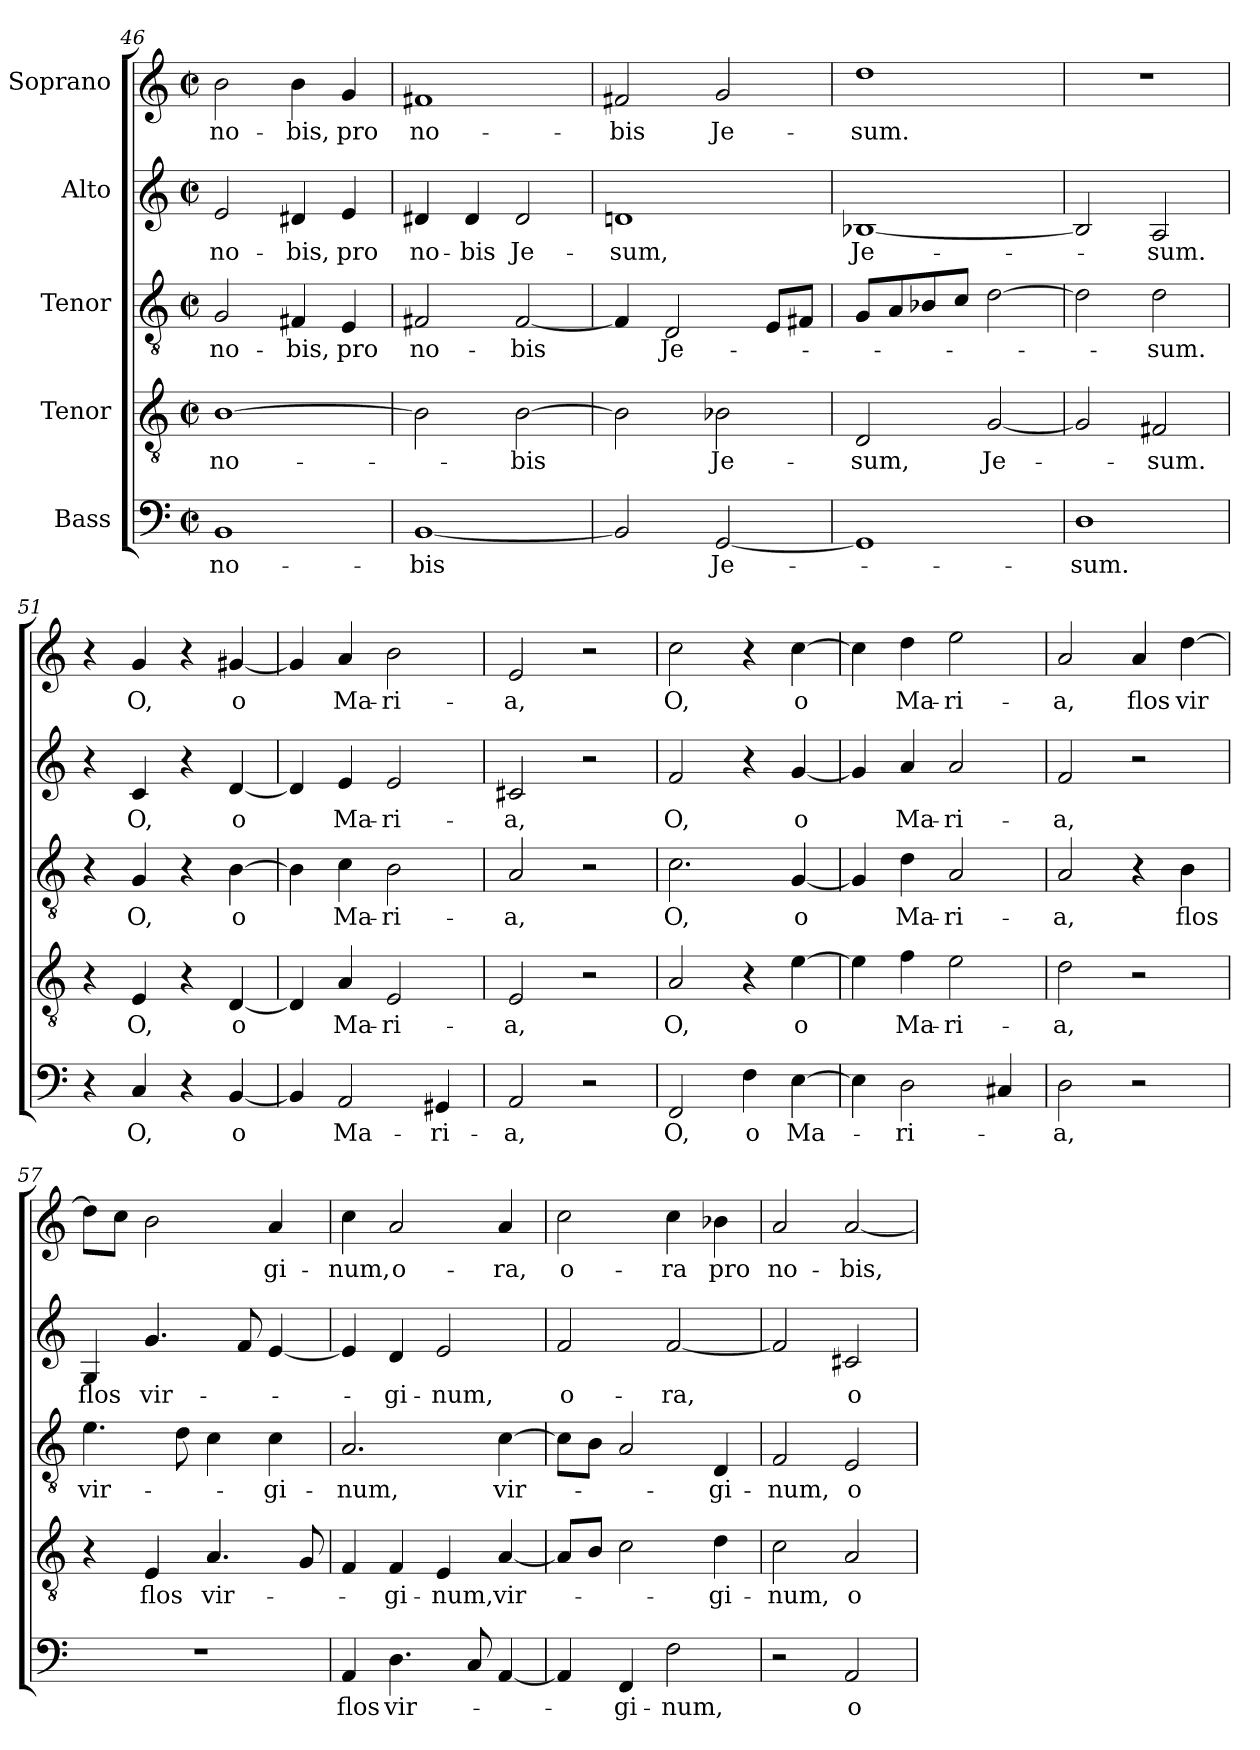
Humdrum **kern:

**kern	**text	**kern	**text	**kern	**text	**kern	**text	**kern	**text
*part5	*part5	*part4	*part4	*part3	*part3	*part2	*part2	*part1	*part1
*staff5	*staff5	*staff4	*staff4	*staff3	*staff3	*staff2	*staff2	*staff1	*staff1
*I"Bass	*	*I"Tenor	*	*I"Tenor	*	*I"Alto	*	*I"Soprano	*
*clefF4	*	*clefGv2	*	*clefGv2	*	*clefG2	*	*clefG2	*
*k[]	*	*k[]	*	*k[]	*	*k[]	*	*k[]	*
*M2/2	*	*M2/2	*	*M2/2	*	*M2/2	*	*M2/2	*
*met(c|)	*	*met(c|)	*	*met(c|)	*	*met(c|)	*	*met(c|)	*
=46	=46	=46	=46	=46	=46	=46	=46	=46	=46
1BB	no-	[1B	no-	2G/	no-	2e/	no-	2b\	no-
.	.	.	.	4F#X/	bis,	4d#X/	bis,	4b\	bis,
.	.	.	.	4E/	pro	4e/	pro	4g/	pro
=47	=47	=47	=47	=47	=47	=47	=47	=47	=47
[1BB	bis	2B\]	.	2F#X/	no-	4d#X/	no-	1f#X	no-
.	.	.	.	.	.	4d#/	bis	.	.
.	.	[2B\	bis	[2F#/	bis	2d#/	Je-	.	.
=48	=48	=48	=48	=48	=48	=48	=48	=48	=48
2BB/]	.	2B\]	.	4F#/]	.	1dn	sum,	2f#X/	bis
.	.	.	.	2D/	Je-	.	.	.	.
[2GG/	Je-	2B-X\	Je-	.	.	.	.	2g/	Je-
.	.	.	.	8E/L	.	.	.	.	.
.	.	.	.	8F#X/J	.	.	.	.	.
=49	=49	=49	=49	=49	=49	=49	=49	=49	=49
1GG]	.	2D/	sum,	8G/L	.	[1B-X	Je-	1dd	sum.
.	.	.	.	8A/	.	.	.	.	.
.	.	.	.	8B-X/	.	.	.	.	.
.	.	.	.	8c/J	.	.	.	.	.
.	.	[2G/	Je-	[2d\	.	.	.	.	.
!!LO:LB:g=z
=50	=50	=50	=50	=50	=50	=50	=50	=50	=50
1D	-sum.	2G/]	.	2d\]	.	2B-/]	.	1r	.
.	.	2F#X/	sum.	2d\	sum.	2A/	sum.	.	.
=51	=51	=51	=51	=51	=51	=51	=51	=51	=51
4r	.	4r	.	4r	.	4r	.	4r	.
4C/	O,	4E/	O,	4G/	O,	4c/	O,	4g/	O,
4r	.	4r	.	4r	.	4r	.	4r	.
[4BB/	o	[4D/	o	[4B\	o	[4d/	o	[4g#X/	o
=52	=52	=52	=52	=52	=52	=52	=52	=52	=52
4BB/]	.	4D/]	.	4B\]	.	4d/]	.	4g#/]	.
2AA/	Ma-	4A/	Ma-	4c\	Ma-	4e/	Ma-	4a/	Ma-
.	.	2E/	ri-	2B\	ri-	2e/	ri-	2b\	ri-
4GG#X/	ri-	.	.	.	.	.	.	.	.
=53	=53	=53	=53	=53	=53	=53	=53	=53	=53
2AA/	a,	2E/	a,	2A/	a,	2c#X/	a,	2e/	a,
2r	.	2r	.	2r	.	2r	.	2r	.
=54	=54	=54	=54	=54	=54	=54	=54	=54	=54
2FF/	O,	2A/	O,	2.c\	O,	2f/	O,	2cc\	O,
4F\	o	4r	.	.	.	4r	.	4r	.
[4E\	Ma-	[4e\	o	[4G/	o	[4g/	o	[4cc\	o
=55	=55	=55	=55	=55	=55	=55	=55	=55	=55
4E\]	.	4e\]	.	4G/]	.	4g/]	.	4cc\]	.
2D\	ri-	4f\	Ma-	4d\	Ma-	4a/	Ma-	4dd\	Ma-
.	.	2e\	ri-	2A/	ri-	2a/	ri-	2ee\	ri-
4C#X/	.	.	.	.	.	.	.	.	.
=56	=56	=56	=56	=56	=56	=56	=56	=56	=56
2D\	a,	2d\	a,	2A/	a,	2f/	a,	2a/	a,
2r	.	2r	.	4r	.	2r	.	4a/	flos
.	.	.	.	4B\	flos	.	.	[4dd\	vir
!!LO:PB:g=z
=57	=57	=57	=57	=57	=57	=57	=57	=57	=57
1r	.	4r	.	4.e\	vir-	4G/	flos	8dd\L]	.
.	.	.	.	.	.	.	.	8cc\J	.
.	.	4E/	flos	.	.	4.g/	vir-	2b\	.
.	.	.	.	8d\	.	.	.	.	.
.	.	4.A/	vir-	4c\	.	.	.	.	.
.	.	.	.	.	.	8f/	.	.	.
.	.	.	.	4c\	gi-	[4e/	.	4a/	gi-
.	.	8G/	.	.	.	.	.	.	.
=58	=58	=58	=58	=58	=58	=58	=58	=58	=58
4AA/	flos	4F/	.	2.A/	num,	4e/]	.	4cc\	num,
4.D\	vir-	4F/	gi-	.	.	4d/	gi-	2a/	o-
.	.	4E/	num,	.	.	2e/	num,	.	.
8C/	.	.	.	.	.	.	.	.	.
[4AA/	.	[4A/	vir-	[4c\	vir-	.	.	4a/	ra,
=59	=59	=59	=59	=59	=59	=59	=59	=59	=59
4AA/]	.	8A/L]	.	8c\L]	.	2f/	o-	2cc\	o-
.	.	8B/J	.	8B\J	.	.	.	.	.
4FF/	gi-	2c\	.	2A/	.	.	.	.	.
2F\	num,	.	.	.	.	[2f/	ra,	4cc\	ra
.	.	4d\	gi-	4D/	gi-	.	.	4b-X\	pro
=60	=60	=60	=60	=60	=60	=60	=60	=60	=60
2r	.	2c\	num,	2F/	num,	2f/]	.	2a/	no-
2AA/	o-	2A/	o-	2E/	o-	2c#X/	o-	[2a/	bis,
=	=	=	=	=	=	=	=	=	=
*-	*-	*-	*-	*-	*-	*-	*-	*-	*-
